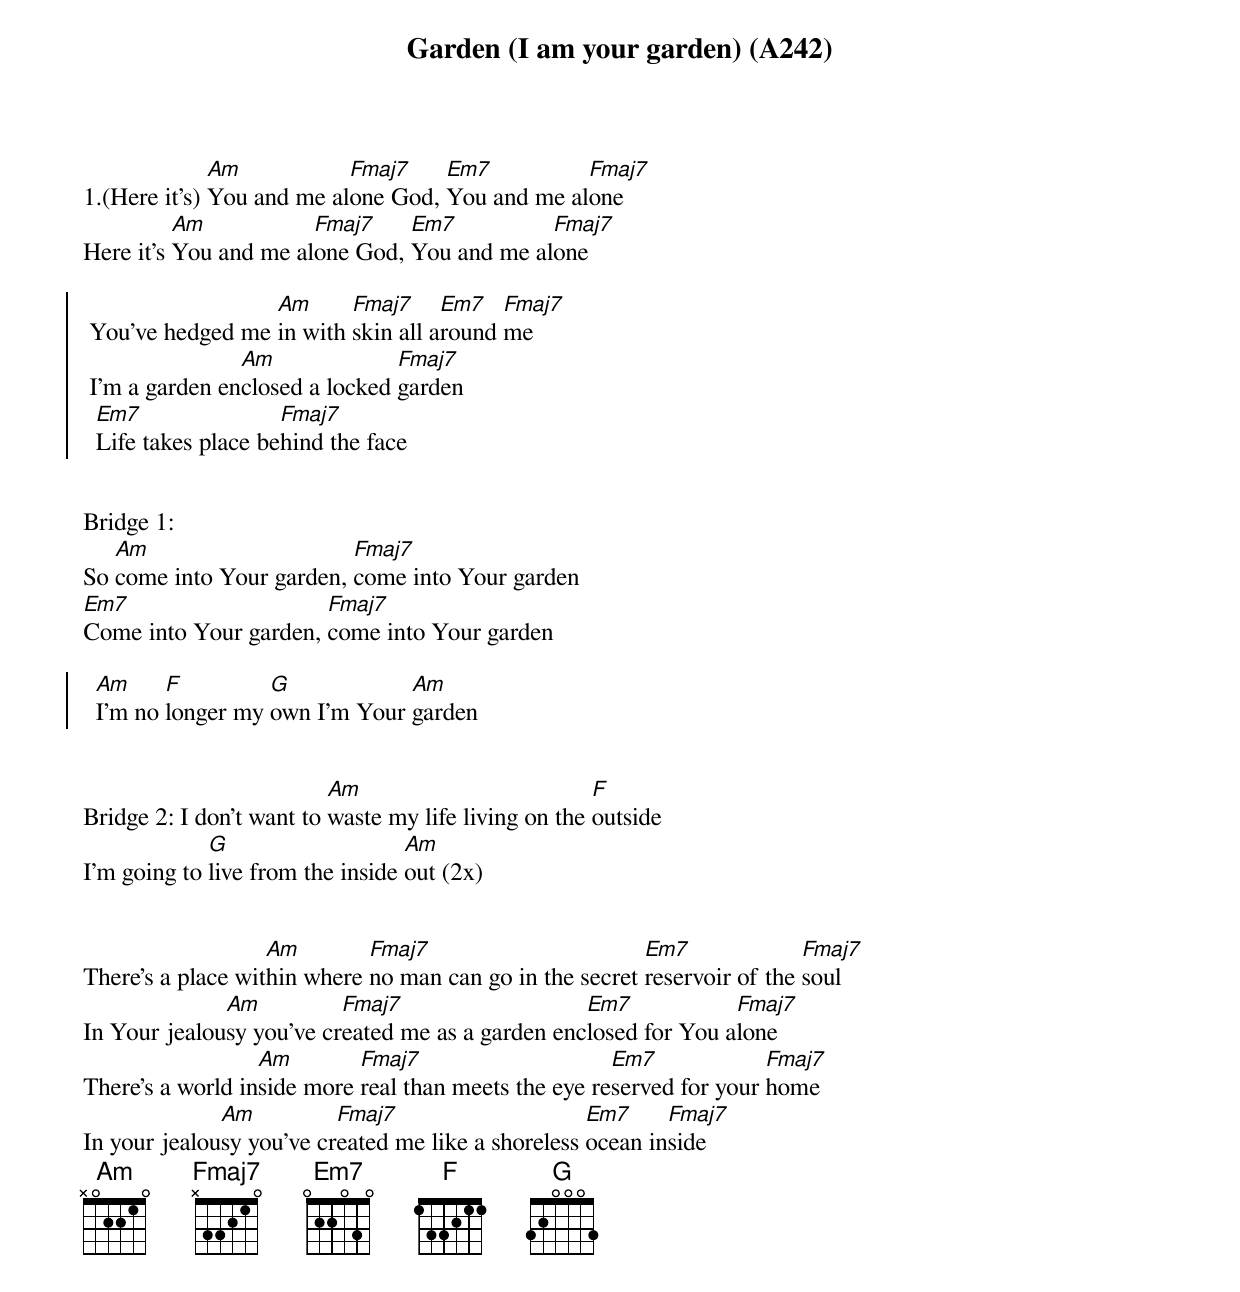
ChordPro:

{title: Garden (I am your garden) (A242)}
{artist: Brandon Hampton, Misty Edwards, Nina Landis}

1.(Here it's) [Am]You and me al[Fmaj7]one God, [Em7]You and me al[Fmaj7]one
Here it's [Am]You and me al[Fmaj7]one God, [Em7]You and me al[Fmaj7]one

{soc}
 You've hedged me [Am]in with [Fmaj7]skin all a[Em7]round [Fmaj7]me
 I'm a garden en[Am]closed a locked [Fmaj7]garden
  [Em7]Life takes place be[Fmaj7]hind the face
 {eoc}


Bridge 1:
So [Am]come into Your garden, [Fmaj7]come into Your garden
[Em7]Come into Your garden, [Fmaj7]come into Your garden

{soc}
  [Am]I'm no [F]longer my [G]own I'm Your [Am]garden
 {eoc}


Bridge 2: I don't want to [Am]waste my life living on the [F]outside
I'm going to [G]live from the inside [Am]out (2x)


There’s a place wit[Am]hin where [Fmaj7]no man can go in the secret [Em7]reservoir of the [Fmaj7]soul
In Your jealou[Am]sy you’ve cr[Fmaj7]eated me as a garden enc[Em7]losed for You a[Fmaj7]lone
There’s a world in[Am]side more [Fmaj7]real than meets the eye re[Em7]served for your [Fmaj7]home
In your jealou[Am]sy you’ve cr[Fmaj7]eated me like a shoreless [Em7]ocean in[Fmaj7]side
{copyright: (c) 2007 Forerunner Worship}
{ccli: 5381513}
